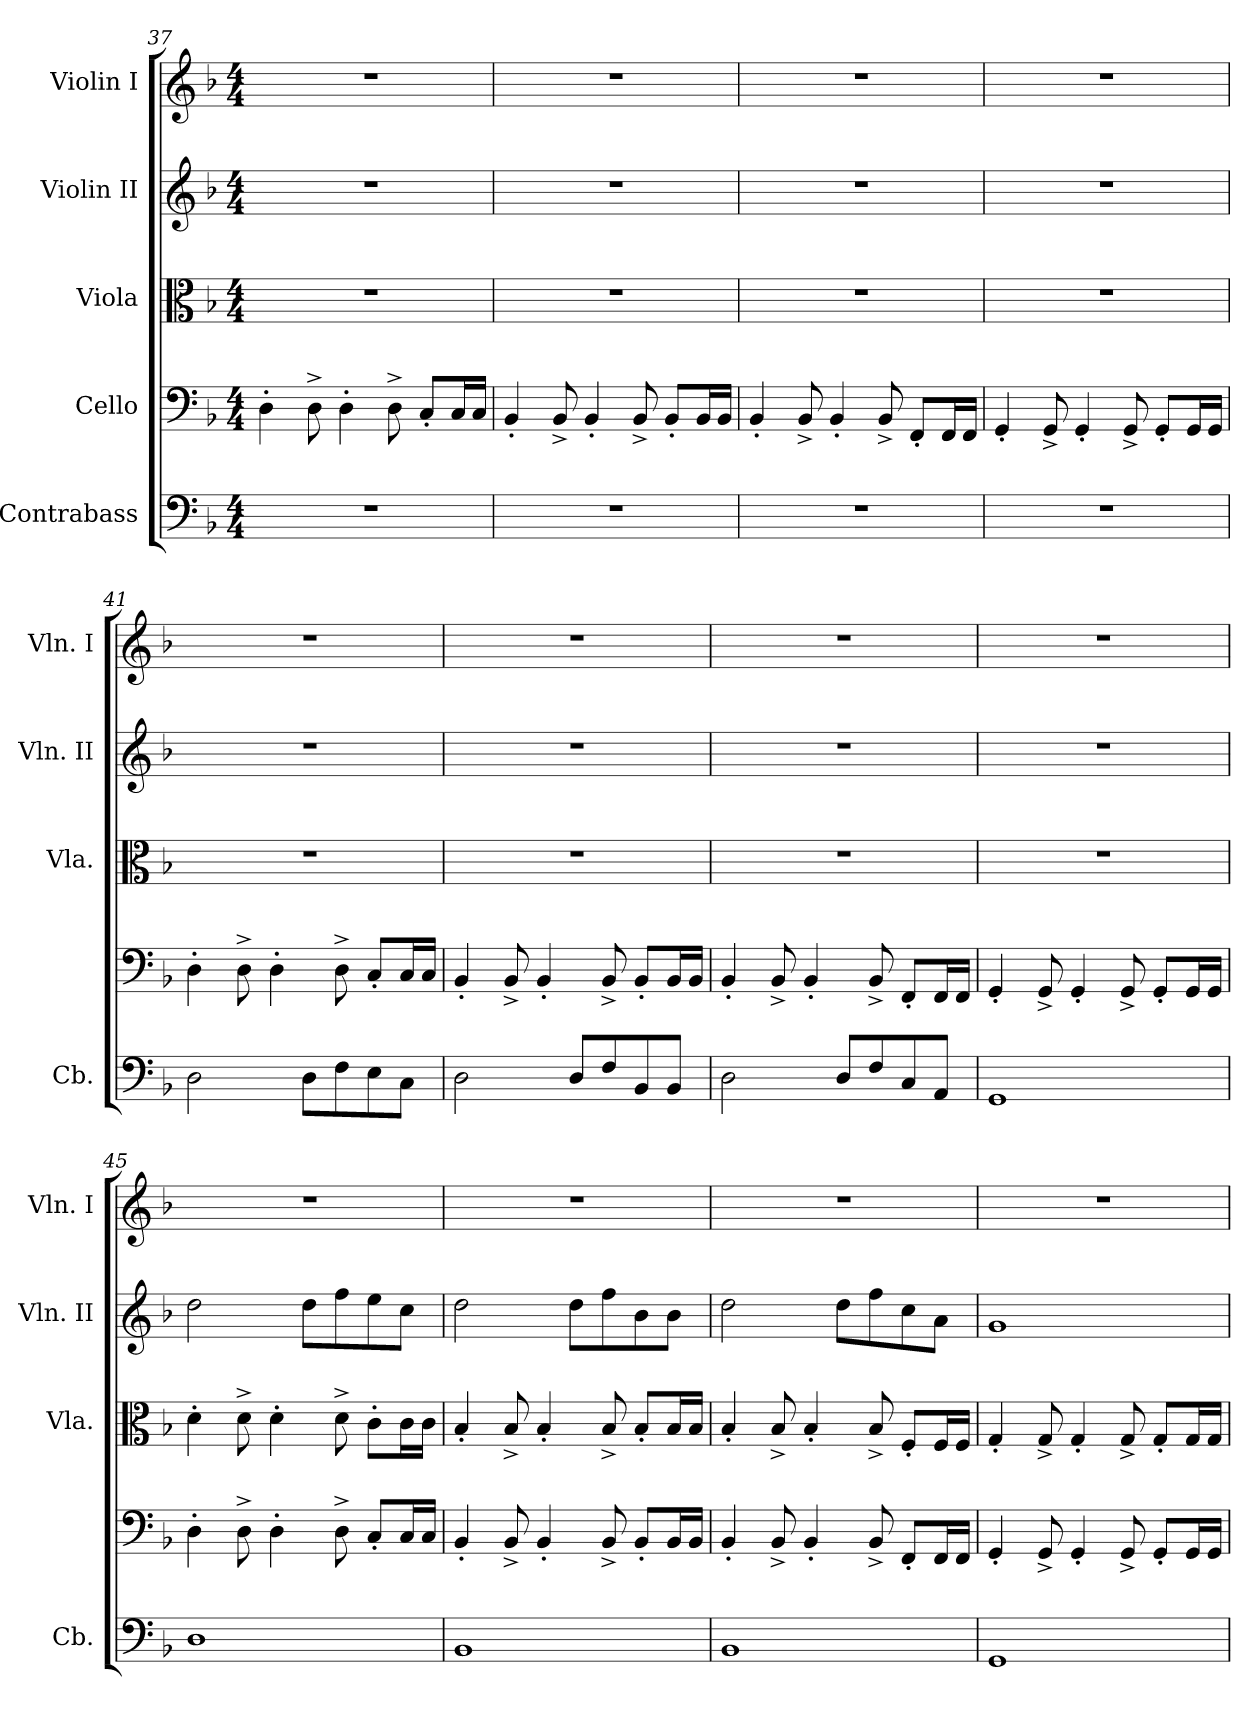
**kern	**kern	**kern	**kern	**kern
*part5	*part4	*part3	*part2	*part1
*staff5	*staff4	*staff3	*staff2	*staff1
*I"Contrabass	*I"Cello	*I"Viola	*I"Violin II	*I"Violin I
*I'Cb.	*	*I'Vla.	*I'Vln. II	*I'Vln. I
*clefF4	*clefF4	*clefC3	*clefG2	*clefG2
*ITrd7c12	*	*	*	*
*k[b-]	*k[b-]	*k[b-]	*k[b-]	*k[b-]
*d:	*d:	*d:	*d:	*d:
*M4/4	*M4/4	*M4/4	*M4/4	*M4/4
=37	=37	=37	=37	=37
1r	4D'>\	1r	1r	1r
.	8D^>\	.	.	.
.	4D'>\	.	.	.
.	8D^>\	.	.	.
.	8C'</L	.	.	.
.	16C/L	.	.	.
.	16C/JJ	.	.	.
!!LO:PB:g=z
=38	=38	=38	=38	=38
1r	4BB-'</	1r	1r	1r
.	8BB-^</	.	.	.
.	4BB-'</	.	.	.
.	8BB-^</	.	.	.
.	8BB-'</L	.	.	.
.	16BB-/L	.	.	.
.	16BB-/JJ	.	.	.
=39	=39	=39	=39	=39
1r	4BB-'</	1r	1r	1r
.	8BB-^</	.	.	.
.	4BB-'</	.	.	.
.	8BB-^</	.	.	.
.	8FF'</L	.	.	.
.	16FF/L	.	.	.
.	16FF/JJ	.	.	.
=40	=40	=40	=40	=40
1r	4GG'</	1r	1r	1r
.	8GG^</	.	.	.
.	4GG'</	.	.	.
.	8GG^</	.	.	.
.	8GG'</L	.	.	.
.	16GG/L	.	.	.
.	16GG/JJ	.	.	.
=41	=41	=41	=41	=41
2DD\	4D'>\	1r	1r	1r
.	8D^>\	.	.	.
.	4D'>\	.	.	.
8DD\L	.	.	.	.
8FF\	8D^>\	.	.	.
8EE\	8C'</L	.	.	.
8CC\J	16C/L	.	.	.
.	16C/JJ	.	.	.
!!LO:LB:g=z
=42	=42	=42	=42	=42
2DD\	4BB-'</	1r	1r	1r
.	8BB-^</	.	.	.
.	4BB-'</	.	.	.
8DD/L	.	.	.	.
8FF/	8BB-^</	.	.	.
8BBB-/	8BB-'</L	.	.	.
8BBB-/J	16BB-/L	.	.	.
.	16BB-/JJ	.	.	.
=43	=43	=43	=43	=43
2DD\	4BB-'</	1r	1r	1r
.	8BB-^</	.	.	.
.	4BB-'</	.	.	.
8DD/L	.	.	.	.
8FF/	8BB-^</	.	.	.
8CC/	8FF'</L	.	.	.
8AAA/J	16FF/L	.	.	.
.	16FF/JJ	.	.	.
=44	=44	=44	=44	=44
1GGG	4GG'</	1r	1r	1r
.	8GG^</	.	.	.
.	4GG'</	.	.	.
.	8GG^</	.	.	.
.	8GG'</L	.	.	.
.	16GG/L	.	.	.
.	16GG/JJ	.	.	.
=45	=45	=45	=45	=45
1DD	4D'>\	4d'>\	2dd\	1r
.	8D^>\	8d^>\	.	.
.	4D'>\	4d'>\	.	.
.	.	.	8dd\L	.
.	8D^>\	8d^>\	8ff\	.
.	8C'</L	8c'>\L	8ee\	.
.	16C/L	16c\L	8cc\J	.
.	16C/JJ	16c\JJ	.	.
!!LO:PB:g=z
=46	=46	=46	=46	=46
1BBB-	4BB-'</	4B-'</	2dd\	1r
.	8BB-^</	8B-^</	.	.
.	4BB-'</	4B-'</	.	.
.	.	.	8dd\L	.
.	8BB-^</	8B-^</	8ff\	.
.	8BB-'</L	8B-'</L	8b-\	.
.	16BB-/L	16B-/L	8b-\J	.
.	16BB-/JJ	16B-/JJ	.	.
=47	=47	=47	=47	=47
1BBB-	4BB-'</	4B-'</	2dd\	1r
.	8BB-^</	8B-^</	.	.
.	4BB-'</	4B-'</	.	.
.	.	.	8dd\L	.
.	8BB-^</	8B-^</	8ff\	.
.	8FF'</L	8F'</L	8cc\	.
.	16FF/L	16F/L	8a\J	.
.	16FF/JJ	16F/JJ	.	.
=48	=48	=48	=48	=48
1GGG	4GG'</	4G'</	1g	1r
.	8GG^</	8G^</	.	.
.	4GG'</	4G'</	.	.
.	8GG^</	8G^</	.	.
.	8GG'</L	8G'</L	.	.
.	16GG/L	16G/L	.	.
.	16GG/JJ	16G/JJ	.	.
=	=	=	=	=
*-	*-	*-	*-	*-
